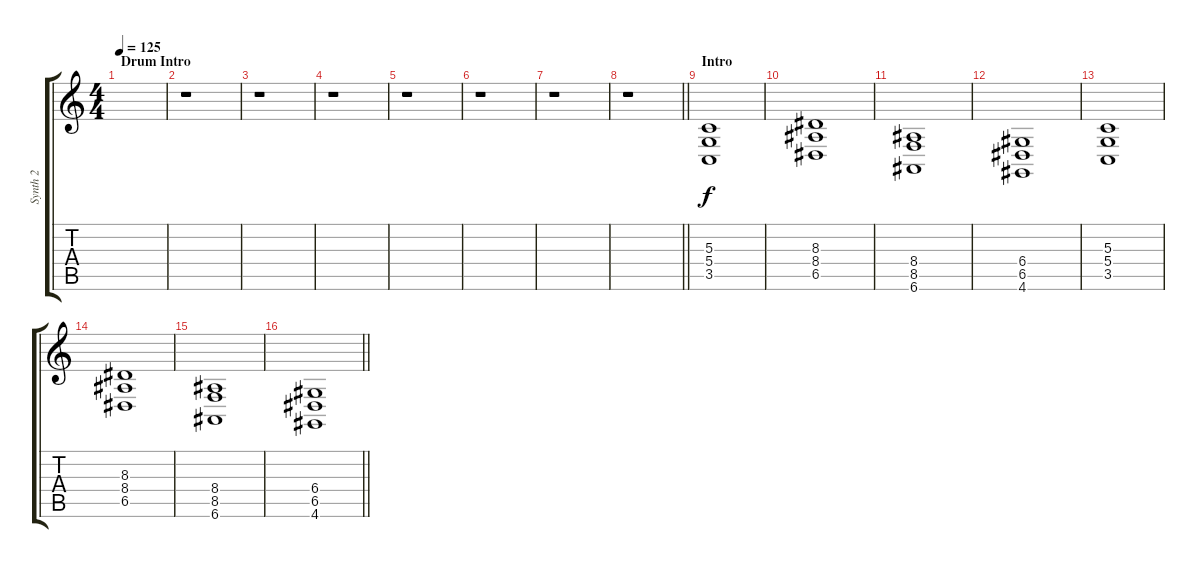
\track ("Synth 2" "Synth 2") {instrument lead2sawtooth}
\staff {score tabs}
\tuning (E4 B3 G3 D3 A2 E2) {hide}
\ts (4 4)
\section ("" "Drum Intro")
\tempo 125
\clef g2
\ks c
|
r.1 |
r.1 |
r.1 |
r.1 |
r.1 |
r.1 |
\barLineRight lightlight
r.1 |
\section ("" "Intro")
(5.3 5.4 3.5).1 |
(8.3 8.4 6.5).1 |
(8.4 8.5 6.6).1 |
(6.4 6.5 4.6).1 |
(5.3 5.4 3.5).1 |
(8.3 8.4 6.5).1 |
(8.4 8.5 6.6).1 |
\barLineRight lightlight
(6.4 6.5 4.6).1
